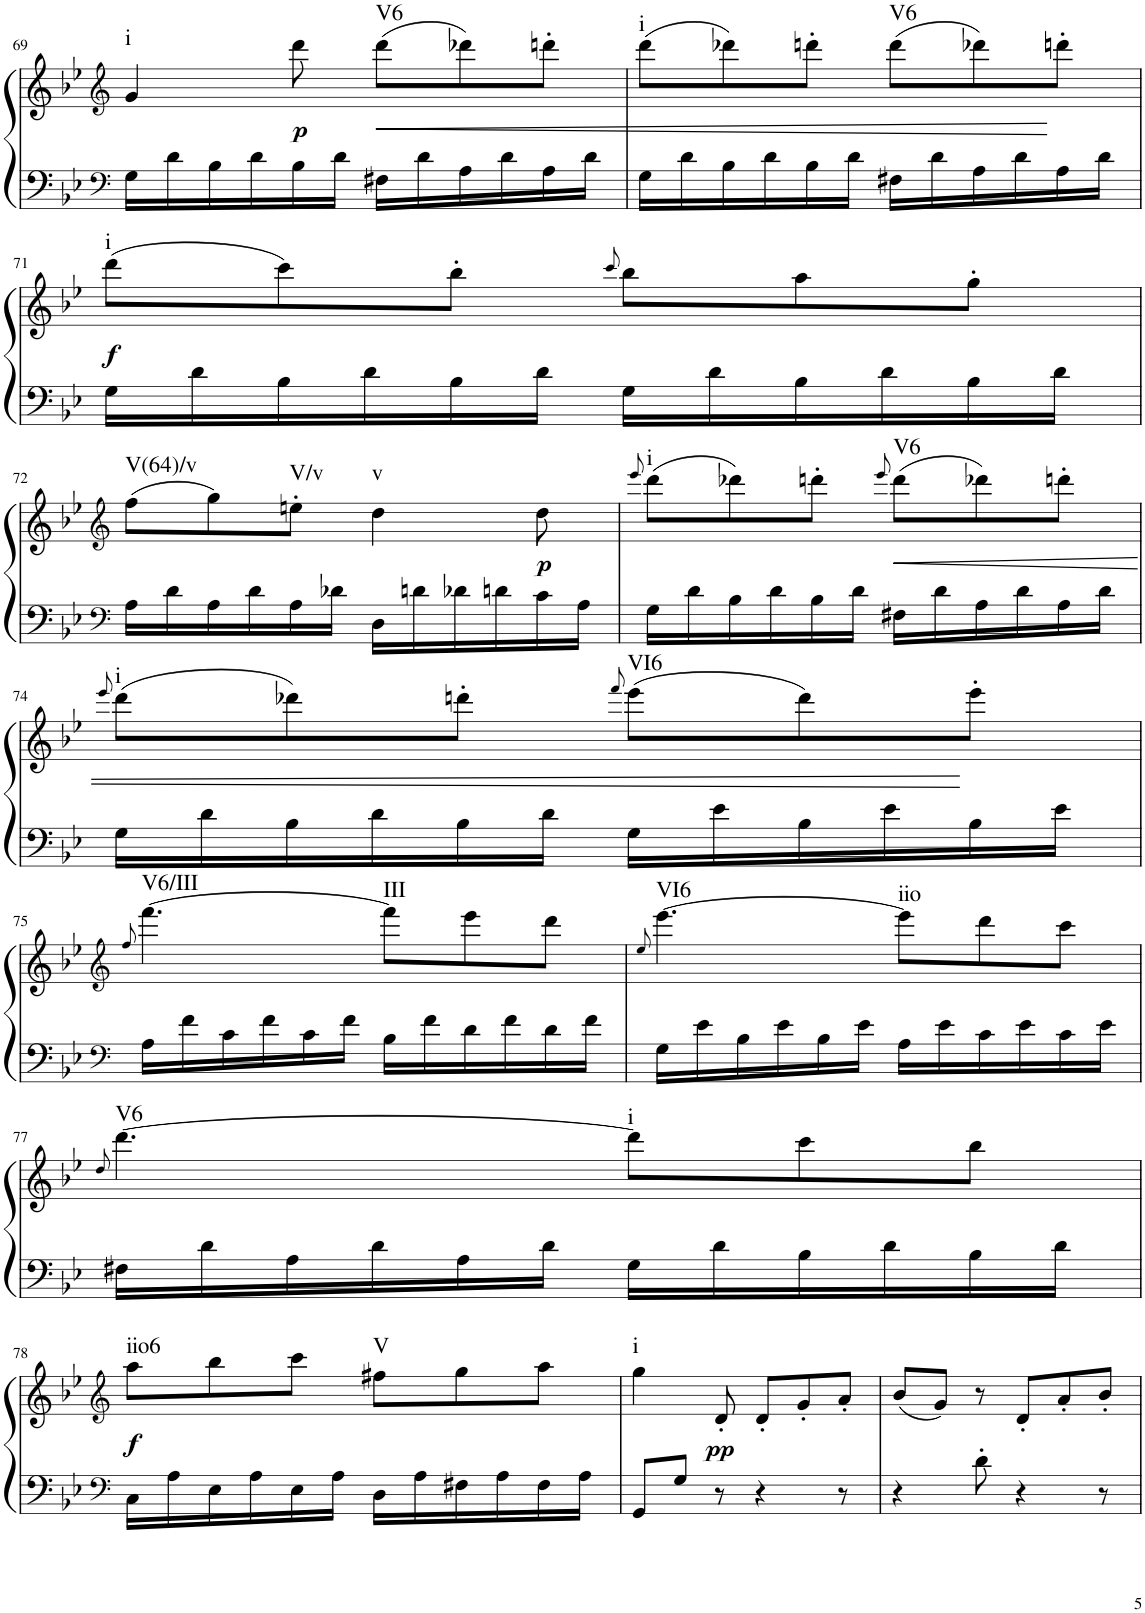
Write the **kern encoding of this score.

**kern	**kern	**dynam	**harte
*part1	*part1	*part1	*part1
*staff2	*staff1	*staff1/2	*
*I"Klavier linke Hand	*	*	*
!!LO:PB:g=z
*clefF4	*clefG2	*	*
*k[b-e-]	*k[b-e-]	*	*
*M6/8	*M6/8	*	*
=69	=69	=69	=69
!	!	!	!LO:H:kt=i
16G\LL	4g/	.	N
16d\	.	.	.
16B-\	.	.	.
16d\	.	.	.
!	!	!LO:DY:b	!
16B-\	8ddd\	p	.
16d\JJ	.	.	.
!	!	!LO:HP:b	!LO:H:kt=V6
16F#X\LL	(8ddd\L	<	N
16d\	.	.	.
16A\	8ddd-X\)	.	.
16d\	.	.	.
16A\	8dddn'\J	.	.
16d\JJ	.	.	.
=70	=70	=70	=70
!	!	!	!LO:H:kt=i
16G\LL	(8ddd\L	.	N
16d\	.	.	.
16B-\	8ddd-X\)	.	.
16d\	.	.	.
16B-\	8dddn'\J	.	.
16d\JJ	.	.	.
!	!	!	!LO:H:kt=V6
16F#X\LL	(8ddd\L	.	N
16d\	.	.	.
16A\	8ddd-X\)	.	.
16d\	.	.	.
16A\	8dddn'\J	[	.
16d\JJ	.	.	.
!!LO:LB:g=z
=71	=71	=71	=71
!	!	!LO:DY:b	!LO:H:kt=i
16G\LL	(8ddd\L	f	N
16d\	.	.	.
16B-\	8ccc\)	.	.
16d\	.	.	.
16B-\	8bb-'\J	.	.
16d\JJ	.	.	.
.	8qccc/	.	.
16G\LL	8bb-\L	.	.
16d\	.	.	.
16B-\	8aa\	.	.
16d\	.	.	.
16B-\	8gg'\J	.	.
16d\JJ	.	.	.
!!LO:LB:g=z
=72	=72	=72	=72
*clefF4	*clefG2	*	*
!	!	!	!LO:H:kt=V(64)/v
16A\LL	(8ff\L	.	N
16d\	.	.	.
16A\	8gg\)	.	.
16d\	.	.	.
!	!	!	!LO:H:kt=V/v
16A\	8een'\J	.	N
16d-X\JJ	.	.	.
!	!	!	!LO:H:kt=v
16D\LL	4dd\	.	N
16dn\	.	.	.
16d-X\	.	.	.
16dn\	.	.	.
!	!	!LO:DY:b	!
16c\	8dd\	p	.
16A\JJ	.	.	.
=73	=73	=73	=73
.	8qeee-/	.	.
!	!	!	!LO:H:kt=i
16G\LL	(8ddd\L	.	N
16d\	.	.	.
16B-\	8ddd-X\)	.	.
16d\	.	.	.
16B-\	8dddn'\J	.	.
16d\JJ	.	.	.
.	8qeee-/	.	.
!	!	!	!LO:H:kt=V6
16F#X\LL	(8ddd\L	.	N
16d\	.	.	.
16A\	8ddd-X\)	.	.
16d\	.	.	.
16A\	8dddn'\J	.	.
16d\JJ	.	.	.
!!LO:LB:g=z
=74	=74	=74	=74
.	8qeee-/	.	.
!	!	!	!LO:H:kt=i
16G\LL	(8ddd\L	.	N
16d\	.	.	.
16B-\	8ddd-X\)	.	.
16d\	.	.	.
16B-\	8dddn'\J	.	.
16d\JJ	.	.	.
.	8qfff/	.	.
!	!	!	!LO:H:kt=VI6
16G\LL	(8eee-\L	.	N
16e-\	.	.	.
16B-\	8ddd\)	.	.
16e-\	.	.	.
16B-\	8eee-'\J	.	.
16e-\JJ	.	.	.
!!LO:LB:g=z
=75	=75	=75	=75
*clefF4	*clefG2	*	*
.	8qff/	.	.
!	!	!	!LO:H:kt=V6/III
16A\LL	[4.fff\	.	N
16f\	.	.	.
16c\	.	.	.
16f\	.	.	.
16c\	.	.	.
16f\JJ	.	.	.
!	!	!	!LO:H:kt=III
16B-\LL	8fff\L]	.	N
16f\	.	.	.
16d\	8eee-\	.	.
16f\	.	.	.
16d\	8ddd\J	.	.
16f\JJ	.	.	.
=76	=76	=76	=76
.	8qee-/	.	.
!	!	!	!LO:H:kt=VI6
16G\LL	[4.eee-\	.	N
16e-\	.	.	.
16B-\	.	.	.
16e-\	.	.	.
16B-\	.	.	.
16e-\JJ	.	.	.
!	!	!	!LO:H:kt=iio
16A\LL	8eee-\L]	.	N
16e-\	.	.	.
16c\	8ddd\	.	.
16e-\	.	.	.
16c\	8ccc\J	.	.
16e-\JJ	.	.	.
!!LO:LB:g=z
=77	=77	=77	=77
.	8qdd/	.	.
!	!	!	!LO:H:kt=V6
16F#X\LL	[4.ddd\	.	N
16d\	.	.	.
16A\	.	.	.
16d\	.	.	.
16A\	.	.	.
16d\JJ	.	.	.
!	!	!	!LO:H:kt=i
16G\LL	8ddd\L]	.	N
16d\	.	.	.
16B-\	8ccc\	.	.
16d\	.	.	.
16B-\	8bb-\J	.	.
16d\JJ	.	.	.
!!LO:LB:g=z
=78	=78	=78	=78
*clefF4	*clefG2	*	*
!	!	!LO:DY:b	!LO:H:kt=iio6
16C\LL	8aa\L	f	N
16A\	.	.	.
16E-\	8bb-\	.	.
16A\	.	.	.
16E-\	8ccc\J	.	.
16A\JJ	.	.	.
!	!	!	!LO:H:kt=V
16D\LL	8ff#X\L	.	N
16A\	.	.	.
16F#X\	8gg\	.	.
16A\	.	.	.
16F#\	8aa\J	.	.
16A\JJ	.	.	.
=79	=79	=79	=79
!	!	!	!LO:H:kt=i
8GG/L	4gg\	.	N
8G/J	.	.	.
!	!	!LO:DY:b	!
8r	8d'/	pp	.
4r	8d'/L	.	.
.	8g'/	.	.
8r	8a'/J	.	.
=80	=80	=80	=80
4r	(8b-/L	.	.
.	8g/J)	.	.
8d'\	8r	.	.
4r	8d'/L	.	.
.	8a'/	.	.
8r	8b-'/J	.	.
=	=	=	=
*-	*-	*-	*-
